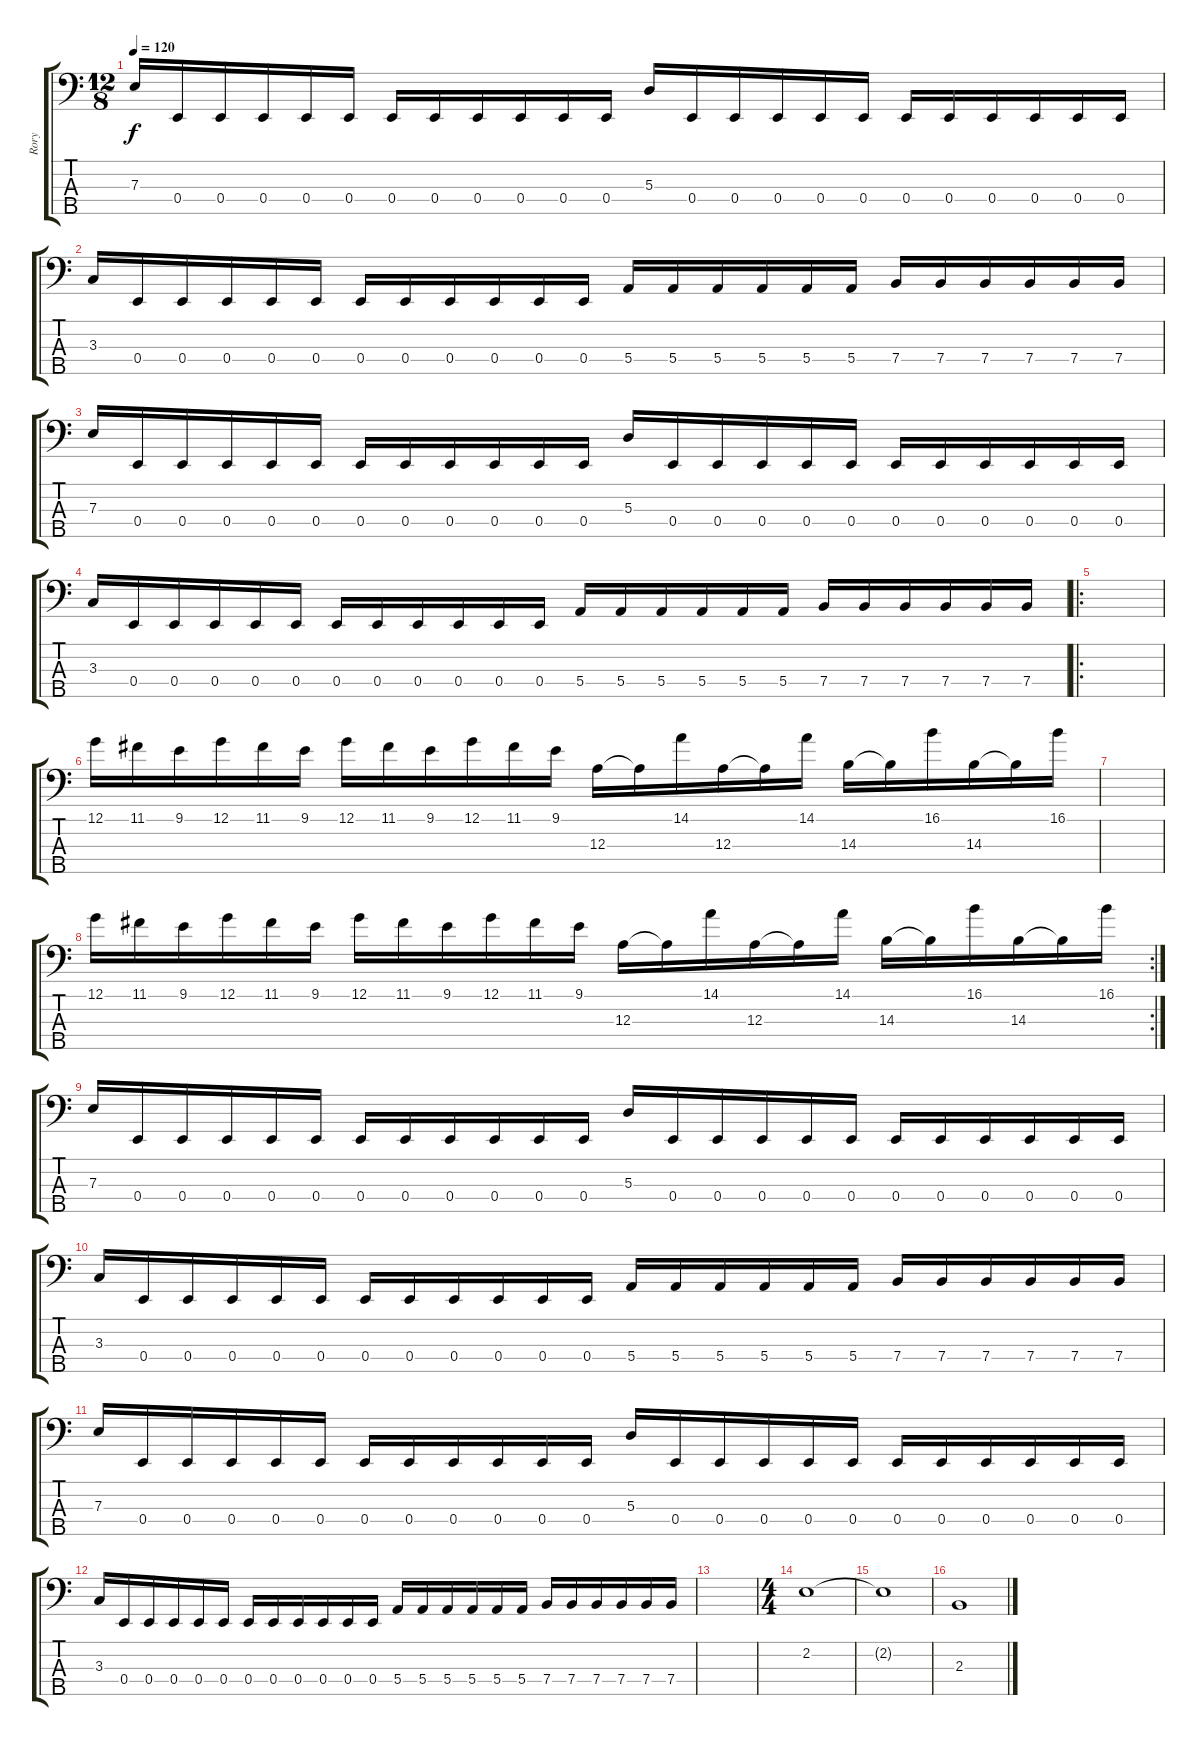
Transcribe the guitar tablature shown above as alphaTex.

\track ("Rory" "Rory") {instrument electricbassfinger}
\staff {score tabs}
\tuning (G2 D2 A1 E1 B0) {hide}
\ts (12 8)
\tempo 120
\clef f4
\ks c
7.3.16{dy f} 0.4.16 0.4.16 0.4.16 0.4.16 0.4.16 0.4.16 0.4.16 0.4.16 0.4.16 0.4.16 0.4.16 5.3.16 0.4.16 0.4.16 0.4.16 0.4.16 0.4.16 0.4.16 0.4.16 0.4.16 0.4.16 0.4.16 0.4.16 |
3.3.16 0.4.16 0.4.16 0.4.16 0.4.16 0.4.16 0.4.16 0.4.16 0.4.16 0.4.16 0.4.16 0.4.16 5.4.16 5.4.16 5.4.16 5.4.16 5.4.16 5.4.16 7.4.16 7.4.16 7.4.16 7.4.16 7.4.16 7.4.16 |
7.3.16 0.4.16 0.4.16 0.4.16 0.4.16 0.4.16 0.4.16 0.4.16 0.4.16 0.4.16 0.4.16 0.4.16 5.3.16 0.4.16 0.4.16 0.4.16 0.4.16 0.4.16 0.4.16 0.4.16 0.4.16 0.4.16 0.4.16 0.4.16 |
3.3.16 0.4.16 0.4.16 0.4.16 0.4.16 0.4.16 0.4.16 0.4.16 0.4.16 0.4.16 0.4.16 0.4.16 5.4.16 5.4.16 5.4.16 5.4.16 5.4.16 5.4.16 7.4.16 7.4.16 7.4.16 7.4.16 7.4.16 7.4.16 |
\ro
|
12.1.16 11.1.16 9.1.16 12.1.16 11.1.16 9.1.16 12.1.16 11.1.16 9.1.16 12.1.16 11.1.16 9.1.16 12.3.16 12.3{t}.16 14.1.16 12.3.16 12.3{t}.16 14.1.16 14.3.16 14.3{t}.16 16.1.16 14.3.16 14.3{t}.16 16.1.16 |
|
\rc 2
12.1.16 11.1.16 9.1.16 12.1.16 11.1.16 9.1.16 12.1.16 11.1.16 9.1.16 12.1.16 11.1.16 9.1.16 12.3.16 12.3{t}.16 14.1.16 12.3.16 12.3{t}.16 14.1.16 14.3.16 14.3{t}.16 16.1.16 14.3.16 14.3{t}.16 16.1.16 |
7.3.16 0.4.16 0.4.16 0.4.16 0.4.16 0.4.16 0.4.16 0.4.16 0.4.16 0.4.16 0.4.16 0.4.16 5.3.16 0.4.16 0.4.16 0.4.16 0.4.16 0.4.16 0.4.16 0.4.16 0.4.16 0.4.16 0.4.16 0.4.16 |
3.3.16 0.4.16 0.4.16 0.4.16 0.4.16 0.4.16 0.4.16 0.4.16 0.4.16 0.4.16 0.4.16 0.4.16 5.4.16 5.4.16 5.4.16 5.4.16 5.4.16 5.4.16 7.4.16 7.4.16 7.4.16 7.4.16 7.4.16 7.4.16 |
7.3.16 0.4.16 0.4.16 0.4.16 0.4.16 0.4.16 0.4.16 0.4.16 0.4.16 0.4.16 0.4.16 0.4.16 5.3.16 0.4.16 0.4.16 0.4.16 0.4.16 0.4.16 0.4.16 0.4.16 0.4.16 0.4.16 0.4.16 0.4.16 |
3.3.16 0.4.16 0.4.16 0.4.16 0.4.16 0.4.16 0.4.16 0.4.16 0.4.16 0.4.16 0.4.16 0.4.16 5.4.16 5.4.16 5.4.16 5.4.16 5.4.16 5.4.16 7.4.16 7.4.16 7.4.16 7.4.16 7.4.16 7.4.16 |
|
\ts (4 4)
2.2.1{instrument acousticbass} |
2.2{t}.1 |
2.3.1
